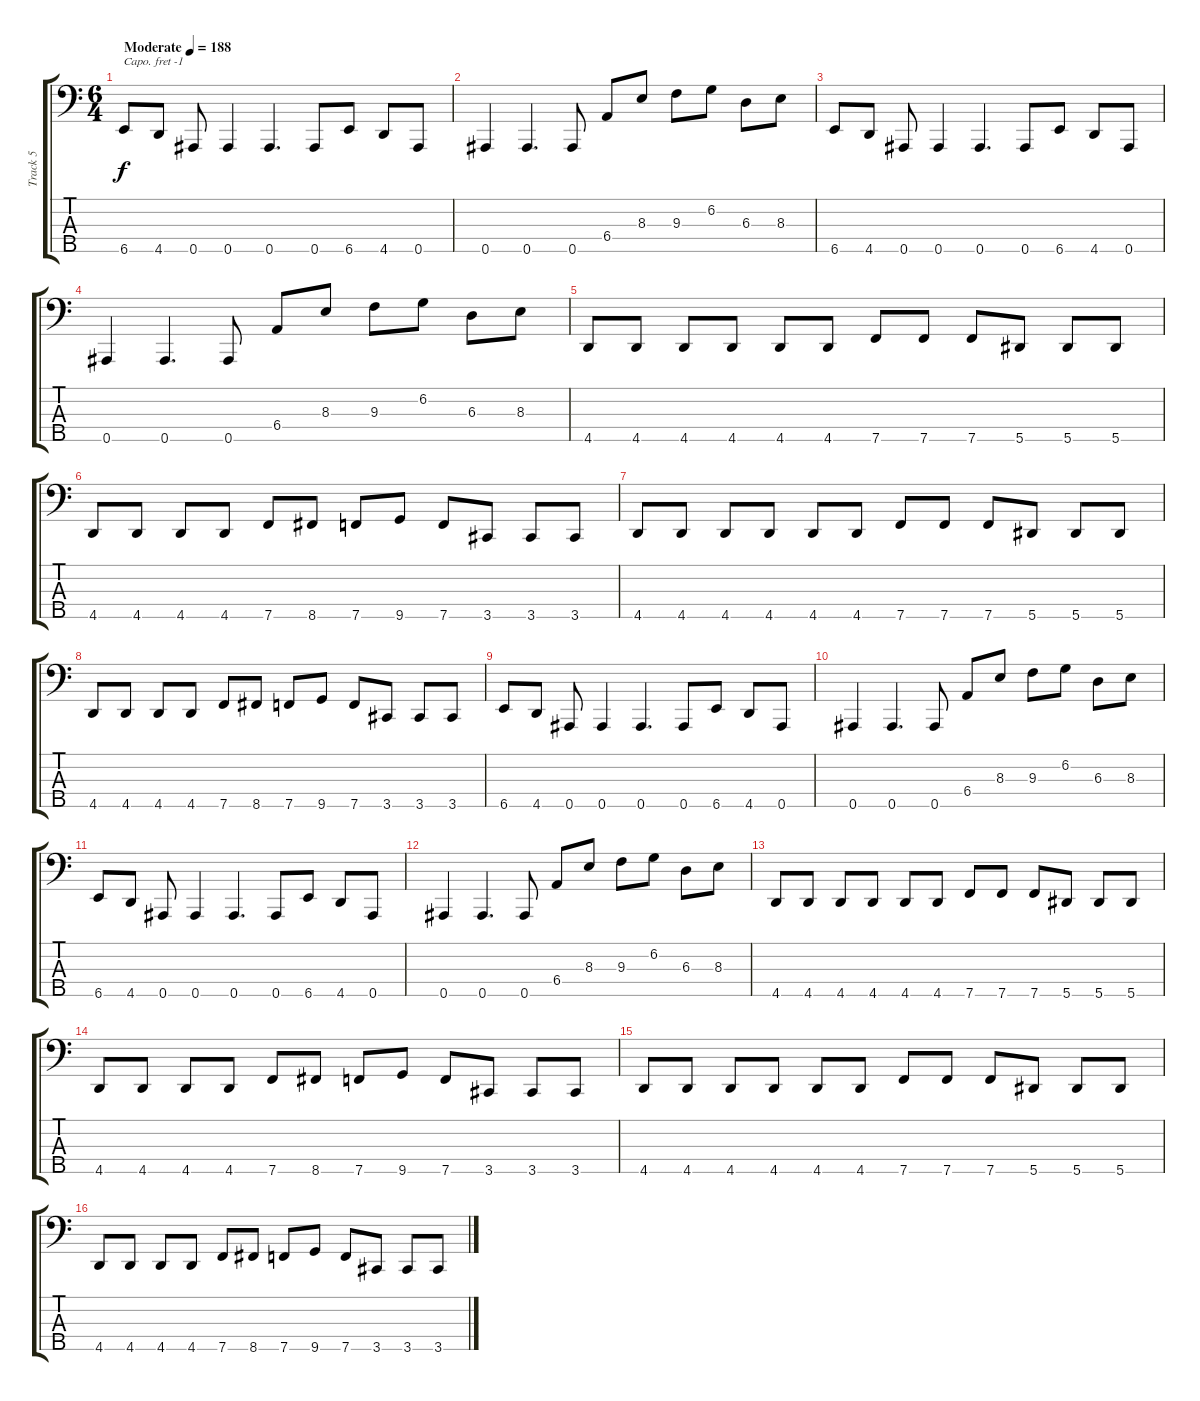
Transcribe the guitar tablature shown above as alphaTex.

\track ("Track 5" "Track 5") {instrument electricbassfinger}
\staff {score tabs}
\capo -1
\tuning (G2 D2 A1 E1 B0) {hide}
\ts (6 4)
\tempo (188 "Moderate")
\clef f4
\ks c
6.5.8{dy f instrument electricbassfinger} 4.5.8 0.5.8 0.5.4 0.5.4{d} 0.5.8 6.5.8 4.5.8 0.5.8 |
0.5.4 0.5.4{d} 0.5.8 6.4.8 8.3.8 9.3.8 6.2.8 6.3.8 8.3.8 |
6.5.8 4.5.8 0.5.8 0.5.4 0.5.4{d} 0.5.8 6.5.8 4.5.8 0.5.8 |
0.5.4 0.5.4{d} 0.5.8 6.4.8 8.3.8 9.3.8 6.2.8 6.3.8 8.3.8 |
4.5.8 4.5.8 4.5.8 4.5.8 4.5.8 4.5.8 7.5.8 7.5.8 7.5.8 5.5.8 5.5.8 5.5.8 |
4.5.8 4.5.8 4.5.8 4.5.8 7.5.8 8.5.8 7.5.8 9.5.8 7.5.8 3.5.8 3.5.8 3.5.8 |
4.5.8 4.5.8 4.5.8 4.5.8 4.5.8 4.5.8 7.5.8 7.5.8 7.5.8 5.5.8 5.5.8 5.5.8 |
4.5.8 4.5.8 4.5.8 4.5.8 7.5.8 8.5.8 7.5.8 9.5.8 7.5.8 3.5.8 3.5.8 3.5.8 |
6.5.8 4.5.8 0.5.8 0.5.4 0.5.4{d} 0.5.8 6.5.8 4.5.8 0.5.8 |
0.5.4 0.5.4{d} 0.5.8 6.4.8 8.3.8 9.3.8 6.2.8 6.3.8 8.3.8 |
6.5.8 4.5.8 0.5.8 0.5.4 0.5.4{d} 0.5.8 6.5.8 4.5.8 0.5.8 |
0.5.4 0.5.4{d} 0.5.8 6.4.8 8.3.8 9.3.8 6.2.8 6.3.8 8.3.8 |
4.5.8 4.5.8 4.5.8 4.5.8 4.5.8 4.5.8 7.5.8 7.5.8 7.5.8 5.5.8 5.5.8 5.5.8 |
4.5.8 4.5.8 4.5.8 4.5.8 7.5.8 8.5.8 7.5.8 9.5.8 7.5.8 3.5.8 3.5.8 3.5.8 |
4.5.8 4.5.8 4.5.8 4.5.8 4.5.8 4.5.8 7.5.8 7.5.8 7.5.8 5.5.8 5.5.8 5.5.8 |
4.5.8 4.5.8 4.5.8 4.5.8 7.5.8 8.5.8 7.5.8 9.5.8 7.5.8 3.5.8 3.5.8 3.5.8
